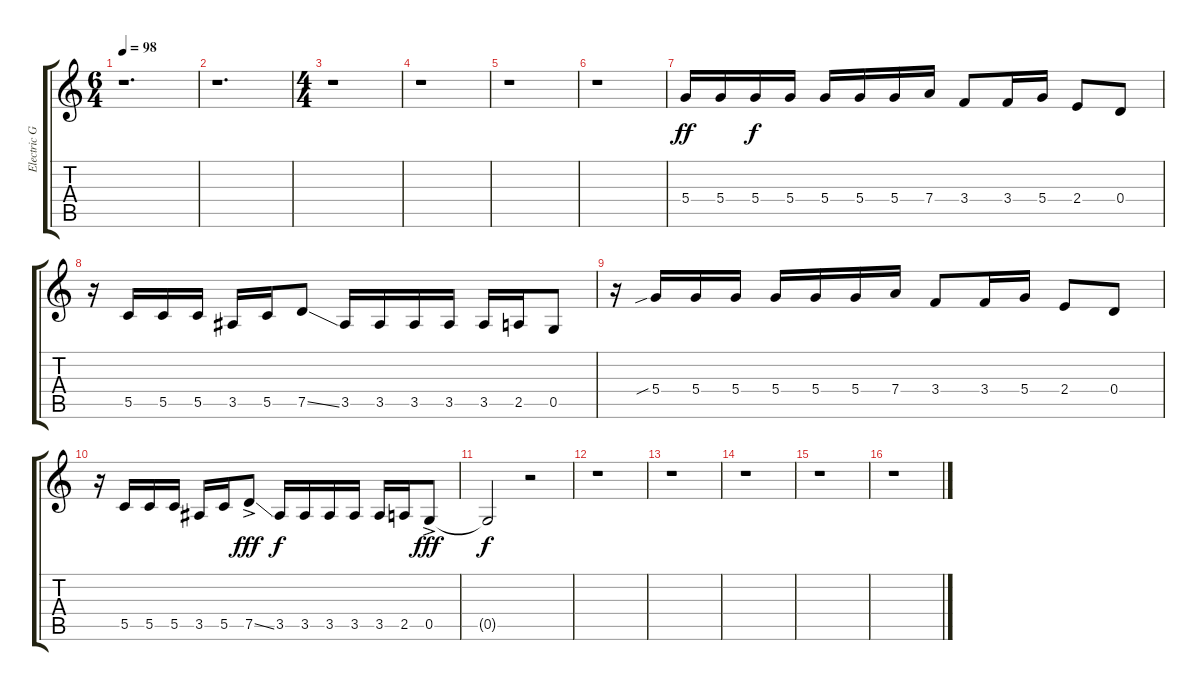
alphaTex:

\track ("Electric Guitar 2" "Electric G") {instrument distortionguitar}
\staff {score tabs}
\tuning (D4 G3 G3 D3 G2 D2) {hide}
\ts (6 4)
\tempo 98
\clef g2
\ks c
r.1{d dy f} |
r.1{d} |
\ts (4 4)
r.1 |
r.1 |
r.1 |
r.1 |
5.4.16{dy ff} 5.4.16 5.4.16{dy f} 5.4.16 5.4.16 5.4.16 5.4.16 7.4.16 3.4.8 3.4.16 5.4.16 2.4.8 0.4.8 |
r.16 5.5.16 5.5.16 5.5.16 3.5.16 5.5.16 7.5{ss}.8 3.5.16 3.5.16 3.5.16 3.5.16 3.5.16 2.5.16 0.5.8 |
r.16 5.4{sib}.16 5.4.16 5.4.16 5.4.16 5.4.16 5.4.16 7.4.16 3.4.8 3.4.16 5.4.16 2.4.8 0.4.8 |
r.16 5.5.16 5.5.16 5.5.16 3.5.16 5.5.16 7.5{ss ac}.8{dy fff} 3.5.16{dy f} 3.5.16 3.5.16 3.5.16 3.5.16 2.5.16 0.5{ac}.8{dy fff} |
0.5{t}.2{dy f} r.2 |
r.1 |
r.1 |
r.1 |
r.1 |
r.1
